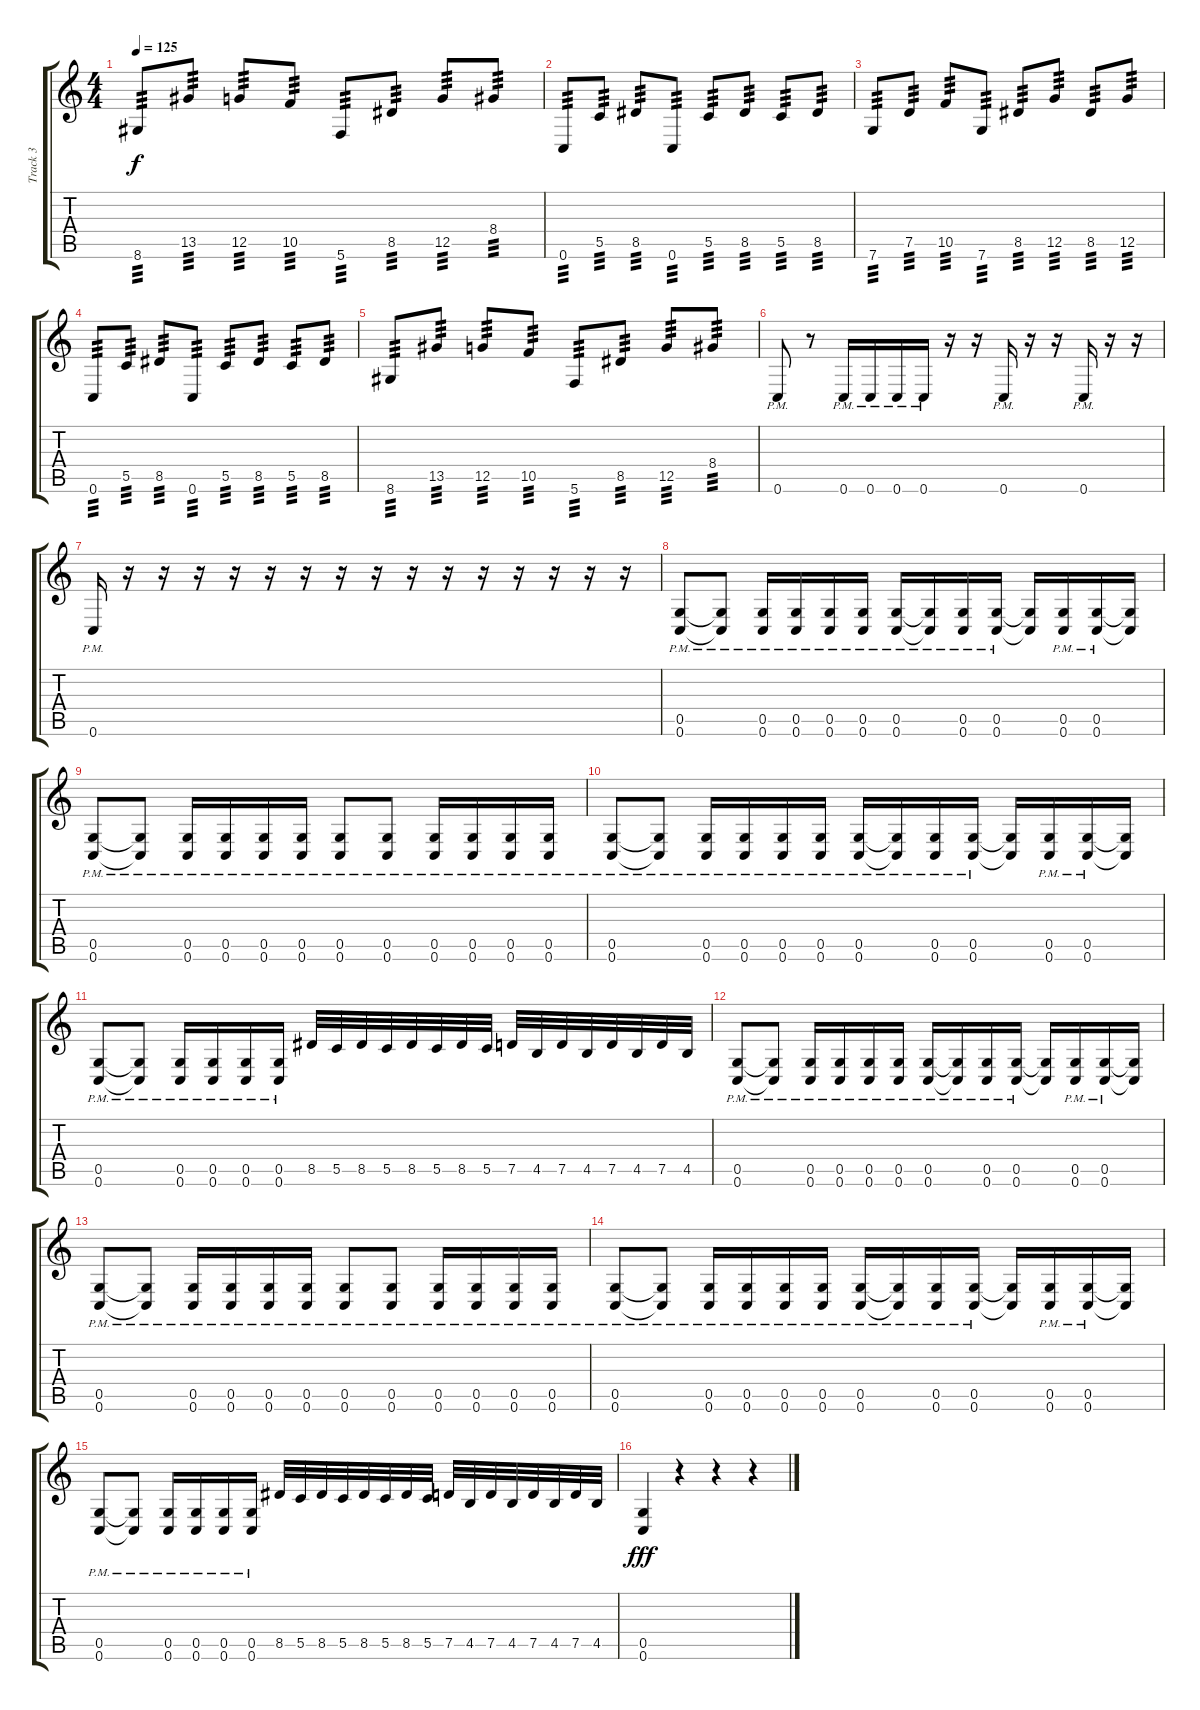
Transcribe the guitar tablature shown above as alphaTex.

\track ("Track 3" "Track 3") {instrument distortionguitar}
\staff {score tabs}
\tuning (D4 A3 F3 C3 G2 C2) {hide}
\ts (4 4)
\tempo 125
\clef g2
\ks c
8.6.8{tp 3 dy f} 13.5.8{tp 3} 12.5.8{tp 3} 10.5.8{tp 3} 5.6.8{tp 3} 8.5.8{tp 3} 12.5.8{tp 3} 8.4.8{tp 3} |
0.6.8{tp 3} 5.5.8{tp 3} 8.5.8{tp 3} 0.6.8{tp 3} 5.5.8{tp 3} 8.5.8{tp 3} 5.5.8{tp 3} 8.5.8{tp 3} |
7.6.8{tp 3} 7.5.8{tp 3} 10.5.8{tp 3} 7.6.8{tp 3} 8.5.8{tp 3} 12.5.8{tp 3} 8.5.8{tp 3} 12.5.8{tp 3} |
0.6.8{tp 3} 5.5.8{tp 3} 8.5.8{tp 3} 0.6.8{tp 3} 5.5.8{tp 3} 8.5.8{tp 3} 5.5.8{tp 3} 8.5.8{tp 3} |
8.6.8{tp 3} 13.5.8{tp 3} 12.5.8{tp 3} 10.5.8{tp 3} 5.6.8{tp 3} 8.5.8{tp 3} 12.5.8{tp 3} 8.4.8{tp 3} |
0.6{pm}.8 r.8 0.6{pm}.16 0.6{pm}.16 0.6{pm}.16 0.6{pm}.16 r.16 r.16 0.6{pm}.16 r.16 r.16 0.6{pm}.16 r.16 r.16 |
0.6{pm}.16 r.16 r.16 r.16 r.16 r.16 r.16 r.16 r.16 r.16 r.16 r.16 r.16 r.16 r.16 r.16 |
(0.5{pm} 0.6{pm}).8 (0.5{pm t} 0.6{t}).8 (0.5{pm} 0.6{pm}).16 (0.5{pm} 0.6{pm}).16 (0.5{pm} 0.6{pm}).16 (0.5{pm} 0.6{pm}).16 (0.5{pm} 0.6{pm}).16 (0.5{pm t} 0.6{t}).16 (0.5{pm} 0.6{pm}).16 (0.5{pm} 0.6{pm}).16 (0.5{t} 0.6{t}).16 (0.5{pm} 0.6{pm}).16 (0.5{pm} 0.6{pm}).16 (0.5{t} 0.6{t}).16 |
(0.5{pm} 0.6{pm}).8 (0.5{pm t} 0.6{t}).8 (0.5{pm} 0.6{pm}).16 (0.5{pm} 0.6{pm}).16 (0.5{pm} 0.6{pm}).16 (0.5{pm} 0.6{pm}).16 (0.5{pm} 0.6{pm}).8 (0.5{pm} 0.6{pm}).8 (0.5{pm} 0.6{pm}).16 (0.5{pm} 0.6{pm}).16 (0.5{pm} 0.6{pm}).16 (0.5{pm} 0.6{pm}).16 |
(0.5{pm} 0.6{pm}).8 (0.5{pm t} 0.6{t}).8 (0.5{pm} 0.6{pm}).16 (0.5{pm} 0.6{pm}).16 (0.5{pm} 0.6{pm}).16 (0.5{pm} 0.6{pm}).16 (0.5{pm} 0.6{pm}).16 (0.5{pm t} 0.6{t}).16 (0.5{pm} 0.6{pm}).16 (0.5{pm} 0.6{pm}).16 (0.5{t} 0.6{t}).16 (0.5{pm} 0.6{pm}).16 (0.5{pm} 0.6{pm}).16 (0.5{t} 0.6{t}).16 |
(0.5{pm} 0.6{pm}).8 (0.5{pm t} 0.6{t}).8 (0.5{pm} 0.6{pm}).16 (0.5{pm} 0.6{pm}).16 (0.5{pm} 0.6{pm}).16 (0.5{pm} 0.6{pm}).16 8.5.32 5.5.32 8.5.32 5.5.32 8.5.32 5.5.32 8.5.32 5.5.32 7.5.32 4.5.32 7.5.32 4.5.32 7.5.32 4.5.32 7.5.32 4.5.32 |
(0.5{pm} 0.6{pm}).8 (0.5{pm t} 0.6{t}).8 (0.5{pm} 0.6{pm}).16 (0.5{pm} 0.6{pm}).16 (0.5{pm} 0.6{pm}).16 (0.5{pm} 0.6{pm}).16 (0.5{pm} 0.6{pm}).16 (0.5{pm t} 0.6{t}).16 (0.5{pm} 0.6{pm}).16 (0.5{pm} 0.6{pm}).16 (0.5{t} 0.6{t}).16 (0.5{pm} 0.6{pm}).16 (0.5{pm} 0.6{pm}).16 (0.5{t} 0.6{t}).16 |
(0.5{pm} 0.6{pm}).8 (0.5{pm t} 0.6{t}).8 (0.5{pm} 0.6{pm}).16 (0.5{pm} 0.6{pm}).16 (0.5{pm} 0.6{pm}).16 (0.5{pm} 0.6{pm}).16 (0.5{pm} 0.6{pm}).8 (0.5{pm} 0.6{pm}).8 (0.5{pm} 0.6{pm}).16 (0.5{pm} 0.6{pm}).16 (0.5{pm} 0.6{pm}).16 (0.5{pm} 0.6{pm}).16 |
(0.5{pm} 0.6{pm}).8 (0.5{pm t} 0.6{t}).8 (0.5{pm} 0.6{pm}).16 (0.5{pm} 0.6{pm}).16 (0.5{pm} 0.6{pm}).16 (0.5{pm} 0.6{pm}).16 (0.5{pm} 0.6{pm}).16 (0.5{pm t} 0.6{t}).16 (0.5{pm} 0.6{pm}).16 (0.5{pm} 0.6{pm}).16 (0.5{t} 0.6{t}).16 (0.5{pm} 0.6{pm}).16 (0.5{pm} 0.6{pm}).16 (0.5{t} 0.6{t}).16 |
(0.5{pm} 0.6{pm}).8 (0.5{pm t} 0.6{t}).8 (0.5{pm} 0.6{pm}).16 (0.5{pm} 0.6{pm}).16 (0.5{pm} 0.6{pm}).16 (0.5{pm} 0.6{pm}).16 8.5.32 5.5.32 8.5.32 5.5.32 8.5.32 5.5.32 8.5.32 5.5.32 7.5.32 4.5.32 7.5.32 4.5.32 7.5.32 4.5.32 7.5.32 4.5.32 |
(0.5 0.6).4{dy fff} r.4 r.4 r.4
